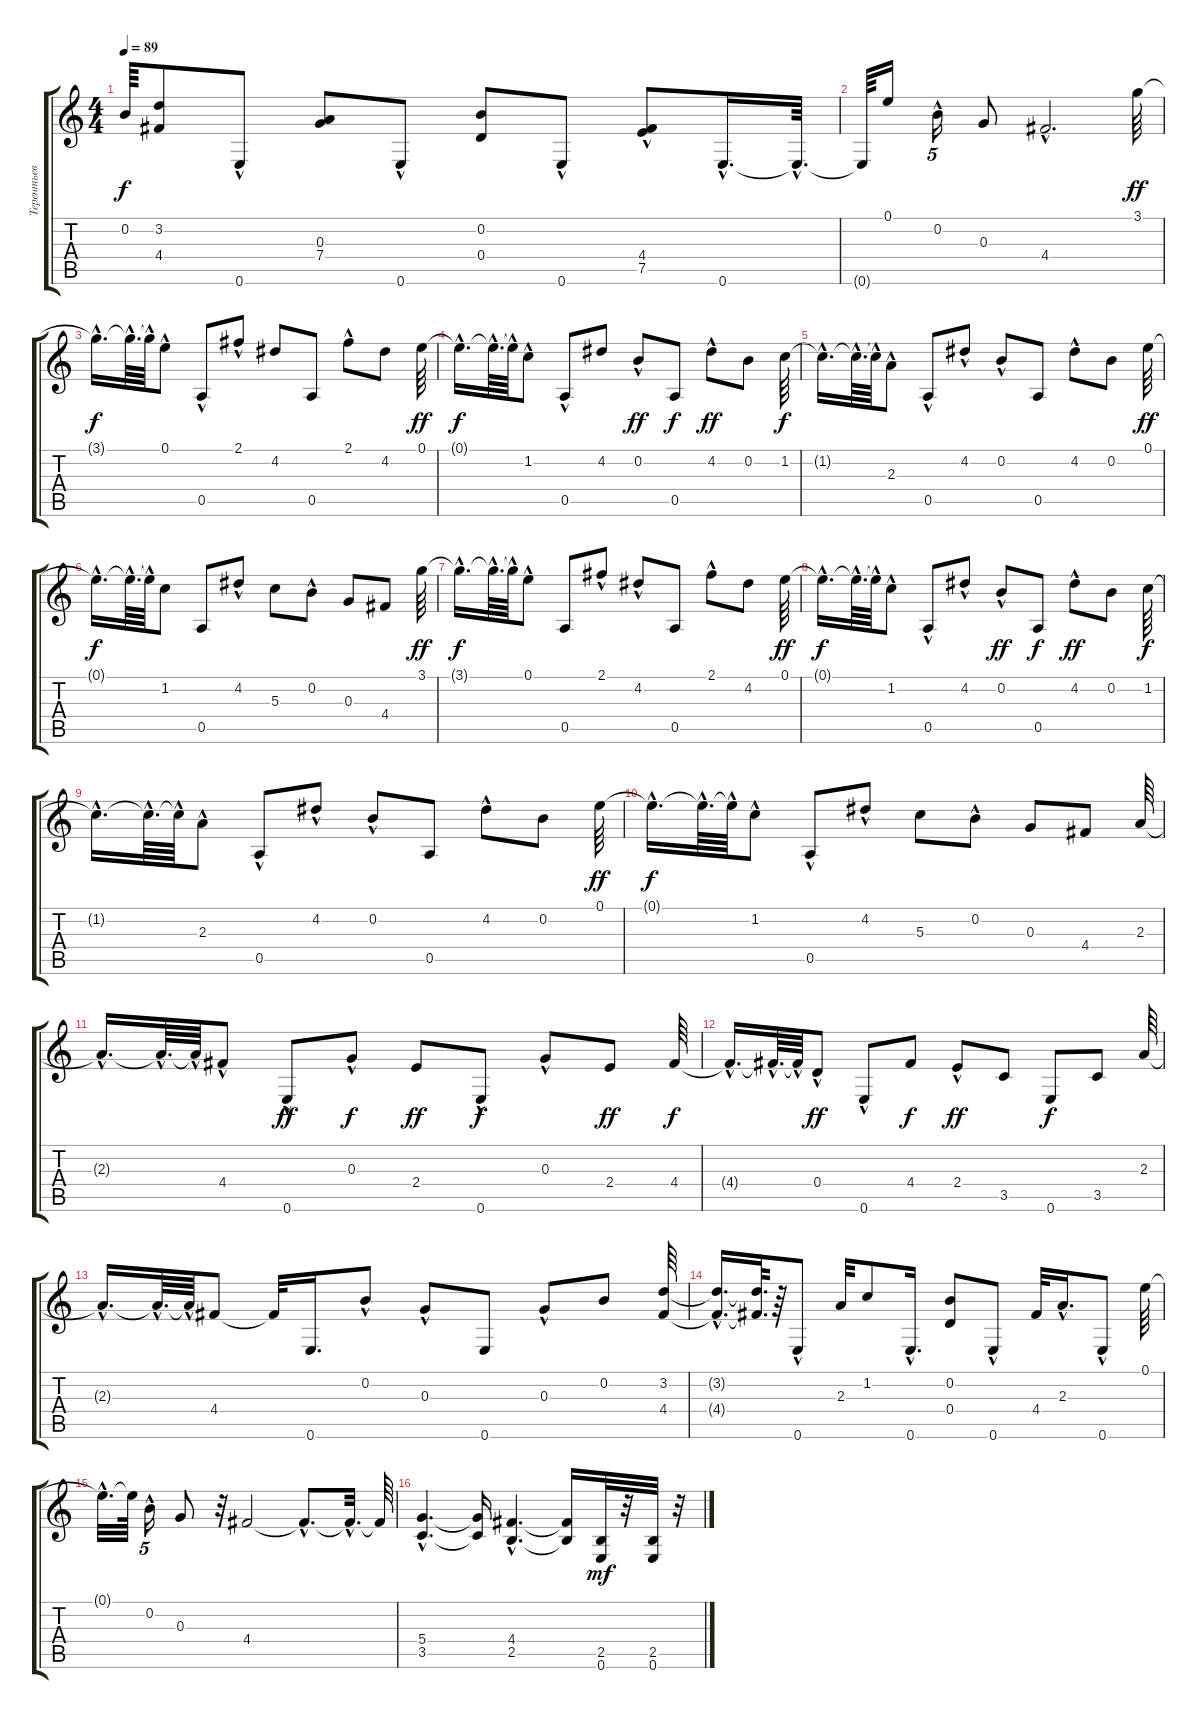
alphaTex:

\track ("Терентьев" "Терентьев") {instrument distortionguitar}
\staff {score tabs}
\tuning (E4 B3 G3 D3 A2 E2) {hide}
\ts (4 4)
\tempo 89
\clef g2
\ks c
0.2{t}.64{dy f} (3.2 4.4).8 0.6{hac}.8 (0.3 7.4).8 0.6{hac}.8 (0.2 0.4).8 0.6{hac}.8 (4.4 7.5{hac}).8 0.6{hac}.16{d} 0.6{hac t}.64{d} |
0.6{t}.64 0.1.16 0.2{hac}.16{tu (5 4)} 0.3.8 4.4{hac}.2{d} 3.1.64{dy ff} |
3.1{hac t}.16{d dy f} 3.1{hac t}.64{d} 3.1{hac t}.64 0.1{hac}.8 0.5{hac}.8 2.1{hac}.8 4.2.8 0.5.8 2.1{hac}.8 4.2.8 0.1.64{dy ff} |
0.1{hac t}.16{d dy f} 0.1{hac t}.64{d} 0.1{hac t}.64 1.2{hac}.8 0.5{hac}.8 4.2.8 0.2{hac}.8{dy ff} 0.5.8{dy f} 4.2{hac}.8{dy ff} 0.2.8 1.2.64{dy f} |
1.2{hac t}.16{d} 1.2{hac t}.64{d} 1.2{hac t}.64 2.3{hac}.8 0.5{hac}.8 4.2{hac}.8 0.2{hac}.8 0.5.8 4.2{hac}.8 0.2.8 0.1.64{dy ff} |
0.1{hac t}.16{d dy f} 0.1{hac t}.64{d} 0.1{hac t}.64 1.2.8 0.5.8 4.2{hac}.8 5.3.8 0.2{hac}.8 0.3.8 4.4.8 3.1.64{dy ff} |
3.1{hac t}.16{d dy f} 3.1{hac t}.64{d} 3.1{hac t}.64 0.1{hac}.8 0.5.8 2.1{hac}.8 4.2{hac}.8 0.5.8 2.1{hac}.8 4.2.8 0.1.64{dy ff} |
0.1{hac t}.16{d dy f} 0.1{hac t}.64{d} 0.1{hac t}.64 1.2{hac}.8 0.5{hac}.8 4.2{hac}.8 0.2{hac}.8{dy ff} 0.5.8{dy f} 4.2{hac}.8{dy ff} 0.2.8 1.2.64{dy f} |
1.2{hac t}.16{d} 1.2{hac t}.64{d} 1.2{hac t}.64 2.3{hac}.8 0.5{hac}.8 4.2{hac}.8 0.2{hac}.8 0.5.8 4.2{hac}.8 0.2.8 0.1.64{dy ff} |
0.1{hac t}.16{d dy f} 0.1{hac t}.64{d} 0.1{hac t}.64 1.2{hac}.8 0.5{hac}.8 4.2{hac}.8 5.3.8 0.2{hac}.8 0.3.8 4.4.8 2.3.64 |
2.3{hac t}.16{d} 2.3{hac t}.64{d} 2.3{hac t}.64 4.4{hac}.8 0.6{hac}.8{dy ff} 0.3{hac}.8{dy f} 2.4.8{dy ff} 0.6{hac}.8{dy f} 0.3{hac}.8 2.4.8{dy ff} 4.4.64{dy f} |
4.4{hac t}.16{d} 4.4{hac t}.64{d} 4.4{hac t}.64 0.4{hac}.8{dy ff} 0.6{hac}.8 4.4.8{dy f} 2.4{hac}.8{dy ff} 3.5.8 0.6.8{dy f} 3.5.8 2.3.64 |
2.3{hac t}.16{d} 2.3{hac t}.64{d} 2.3{hac t}.64 4.4.8 4.4{t}.32 0.6.16{d} 0.2{hac}.8 0.3{hac}.8 0.6.8 0.3{hac}.8 0.2.8 (3.2 4.4).64 |
(3.2{hac t} 4.4{hac t}).16{d} (3.2{t} 4.4{t}).64{d} r.64 0.6{hac}.8 2.3.32 1.2.8 0.6{hac}.16{d} (0.2 0.4).8 0.6{hac}.8 4.4.32 2.3{hac}.16{d} 0.6{hac}.8 0.1.64 |
0.1{hac t}.32{d} 0.1{t}.64 0.2{hac}.16{tu (5 4)} 0.3.8 r.32 4.4.2 4.4{hac t}.8{d} 4.4{hac t}.32{d} 4.4{t}.64 |
(5.4{hac} 3.5{hac}).4{d instrument distortionguitar} (5.4{t} 3.5{t}).16 (4.4{hac} 2.5{hac}).4{d} (4.4{t} 2.5{t}).16 (2.5 0.6).32{dy mf} r.32 (2.5 0.6).32 r.32
